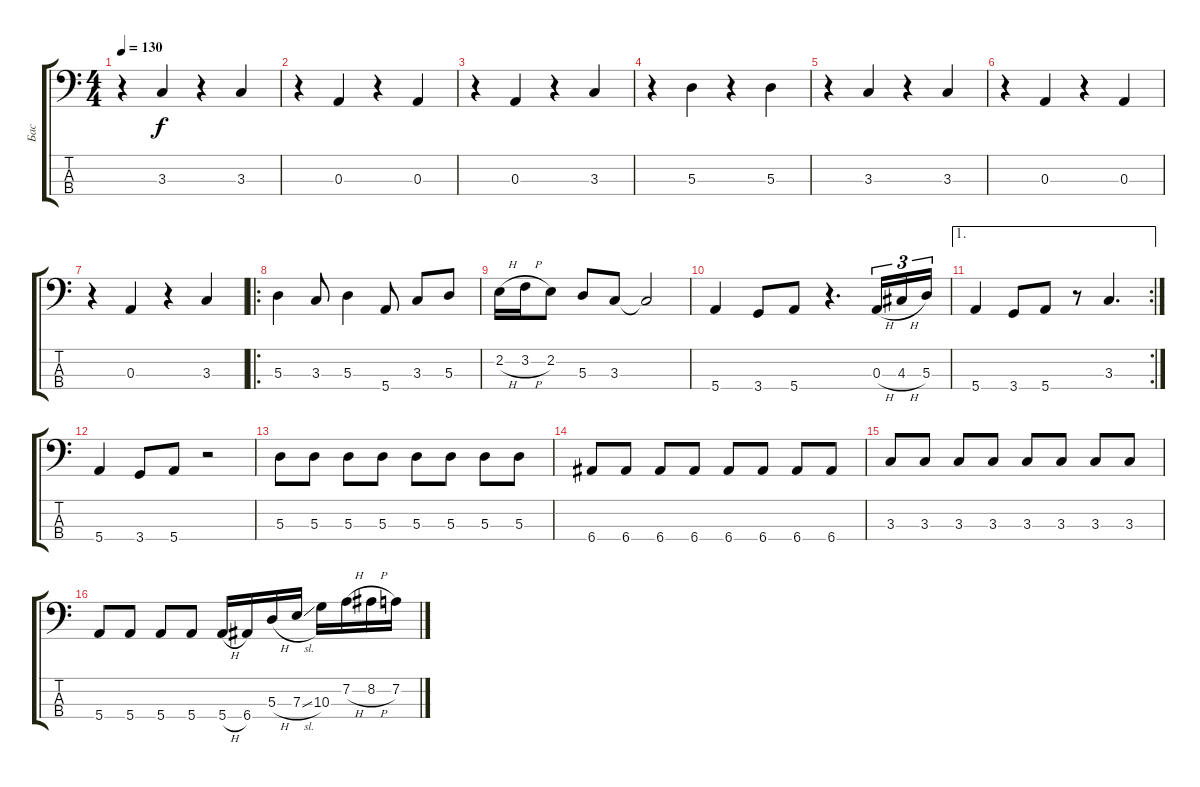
\track ("Бас" "Бас") {instrument electricbassfinger}
\staff {score tabs}
\tuning (G2 D2 A1 E1) {hide}
\ts (4 4)
\tempo 130
\clef f4
\ks c
r.4{dy f} 3.3.4 r.4 3.3.4 |
r.4 0.3.4 r.4 0.3.4 |
r.4 0.3.4 r.4 3.3.4 |
r.4 5.3.4 r.4 5.3.4 |
r.4 3.3.4 r.4 3.3.4 |
r.4 0.3.4 r.4 0.3.4 |
r.4 0.3.4 r.4 3.3.4 |
\ro
5.3.4 3.3.8 5.3.4 5.4.8 3.3.8 5.3.8 |
2.2{h}.16 3.2{h}.16 2.2.8 5.3.8 3.3.8 3.3{t}.2 |
5.4.4 3.4.8 5.4.8 r.4{d} 0.3{h}.16{tu (3 2)} 4.3{h}.16{tu (3 2)} 5.3.16{tu (3 2)} |
\ae 1
\rc 2
5.4.4 3.4.8 5.4.8 r.8 3.3.4{d} |
5.4.4 3.4.8 5.4.8 r.2 |
5.3.8 5.3.8 5.3.8 5.3.8 5.3.8 5.3.8 5.3.8 5.3.8 |
6.4.8 6.4.8 6.4.8 6.4.8 6.4.8 6.4.8 6.4.8 6.4.8 |
3.3.8 3.3.8 3.3.8 3.3.8 3.3.8 3.3.8 3.3.8 3.3.8 |
5.4.8 5.4.8 5.4.8 5.4.8 5.4{h}.16 6.4.16 5.3{h}.16 7.3{sl}.16 10.3.16 7.2{h}.16 8.2{h}.16 7.2.16
